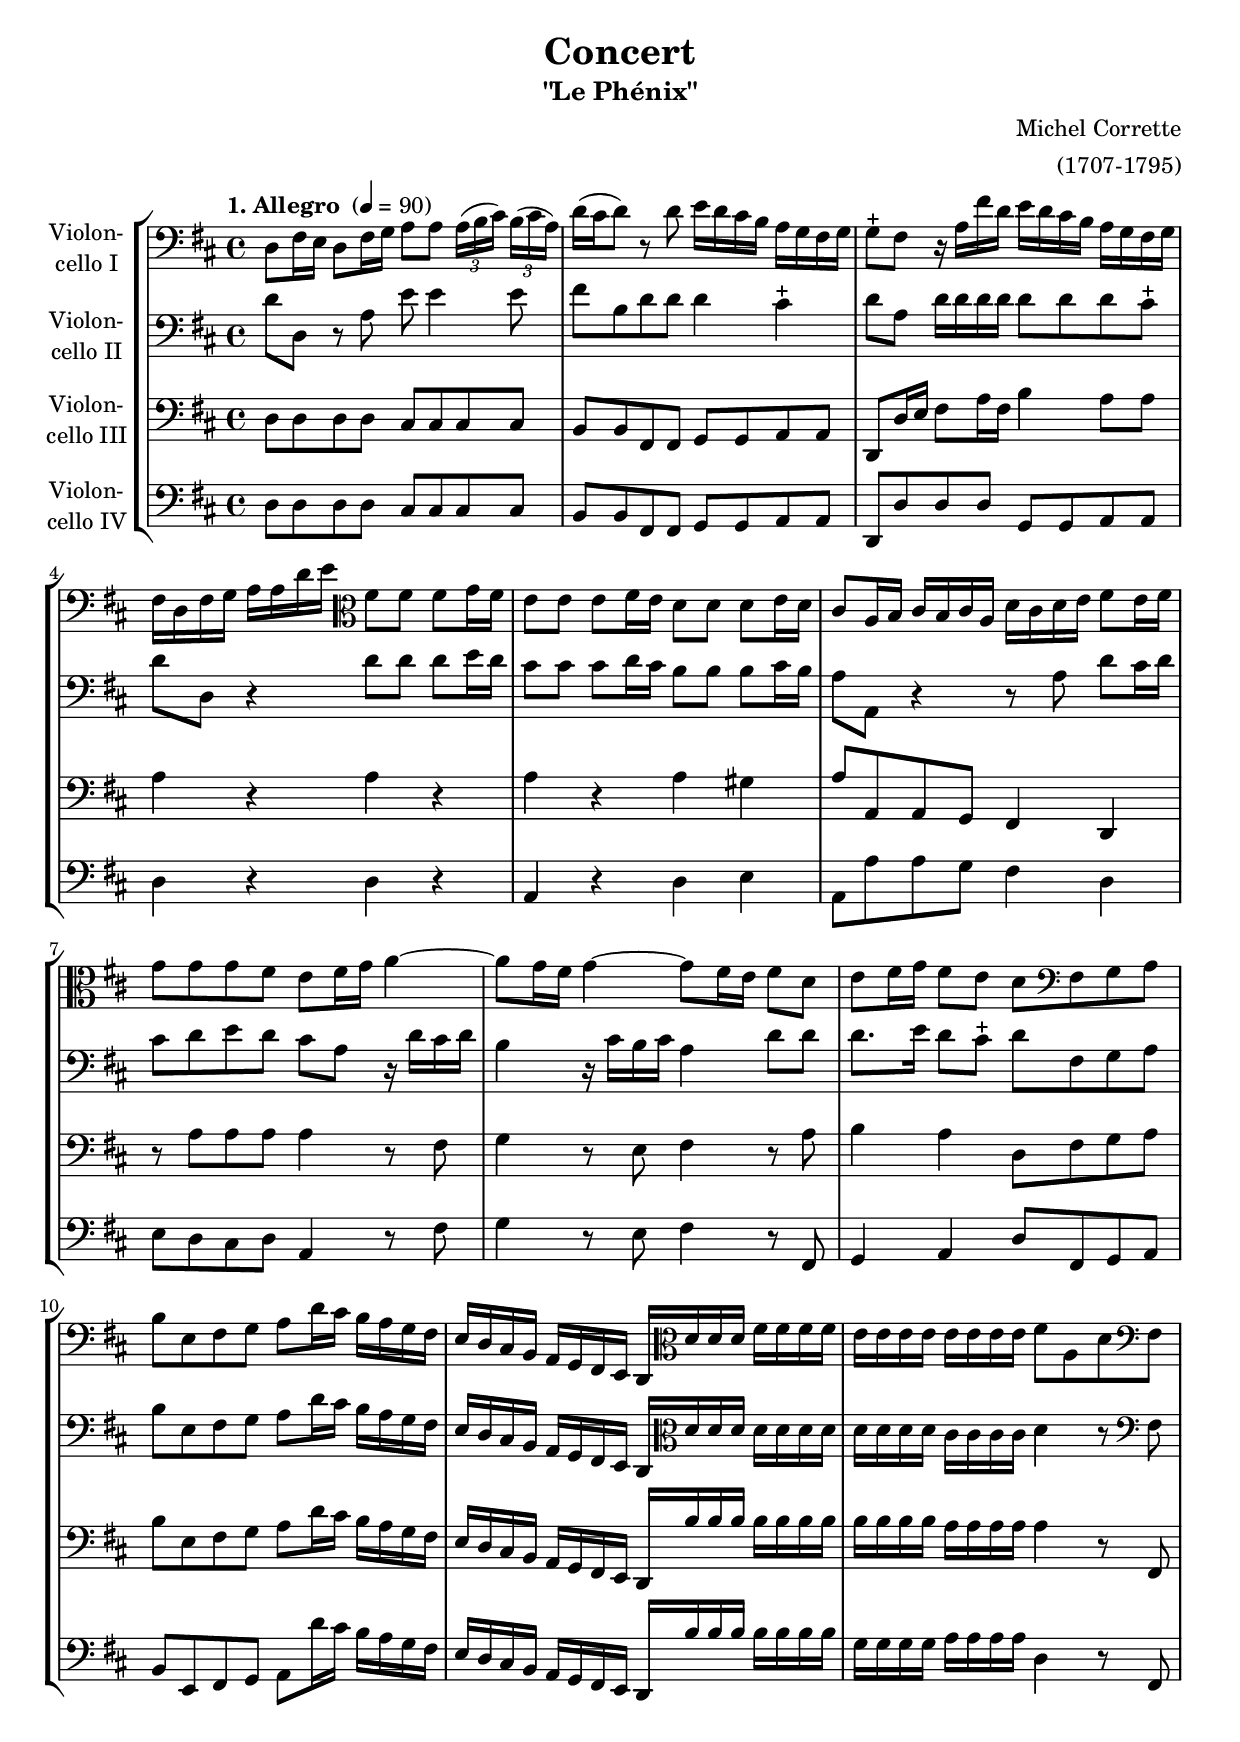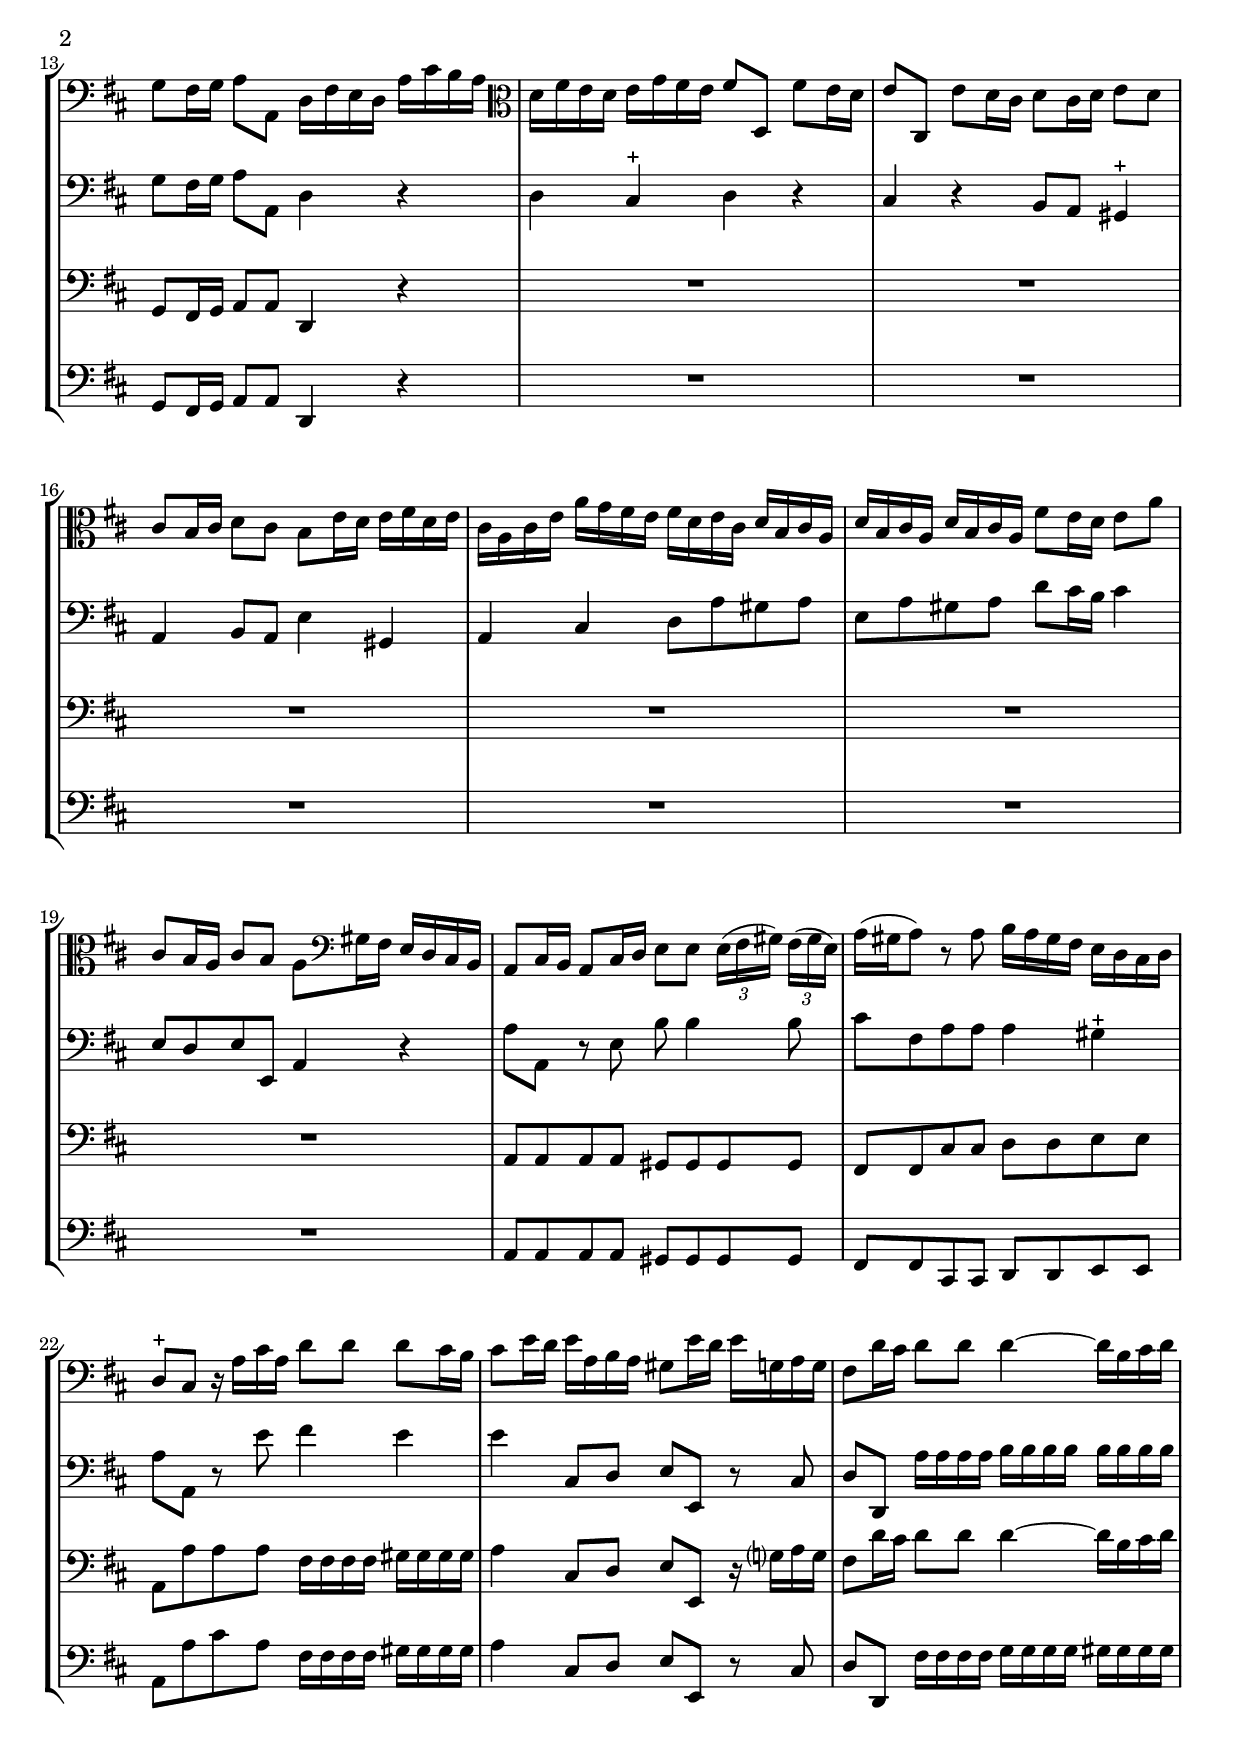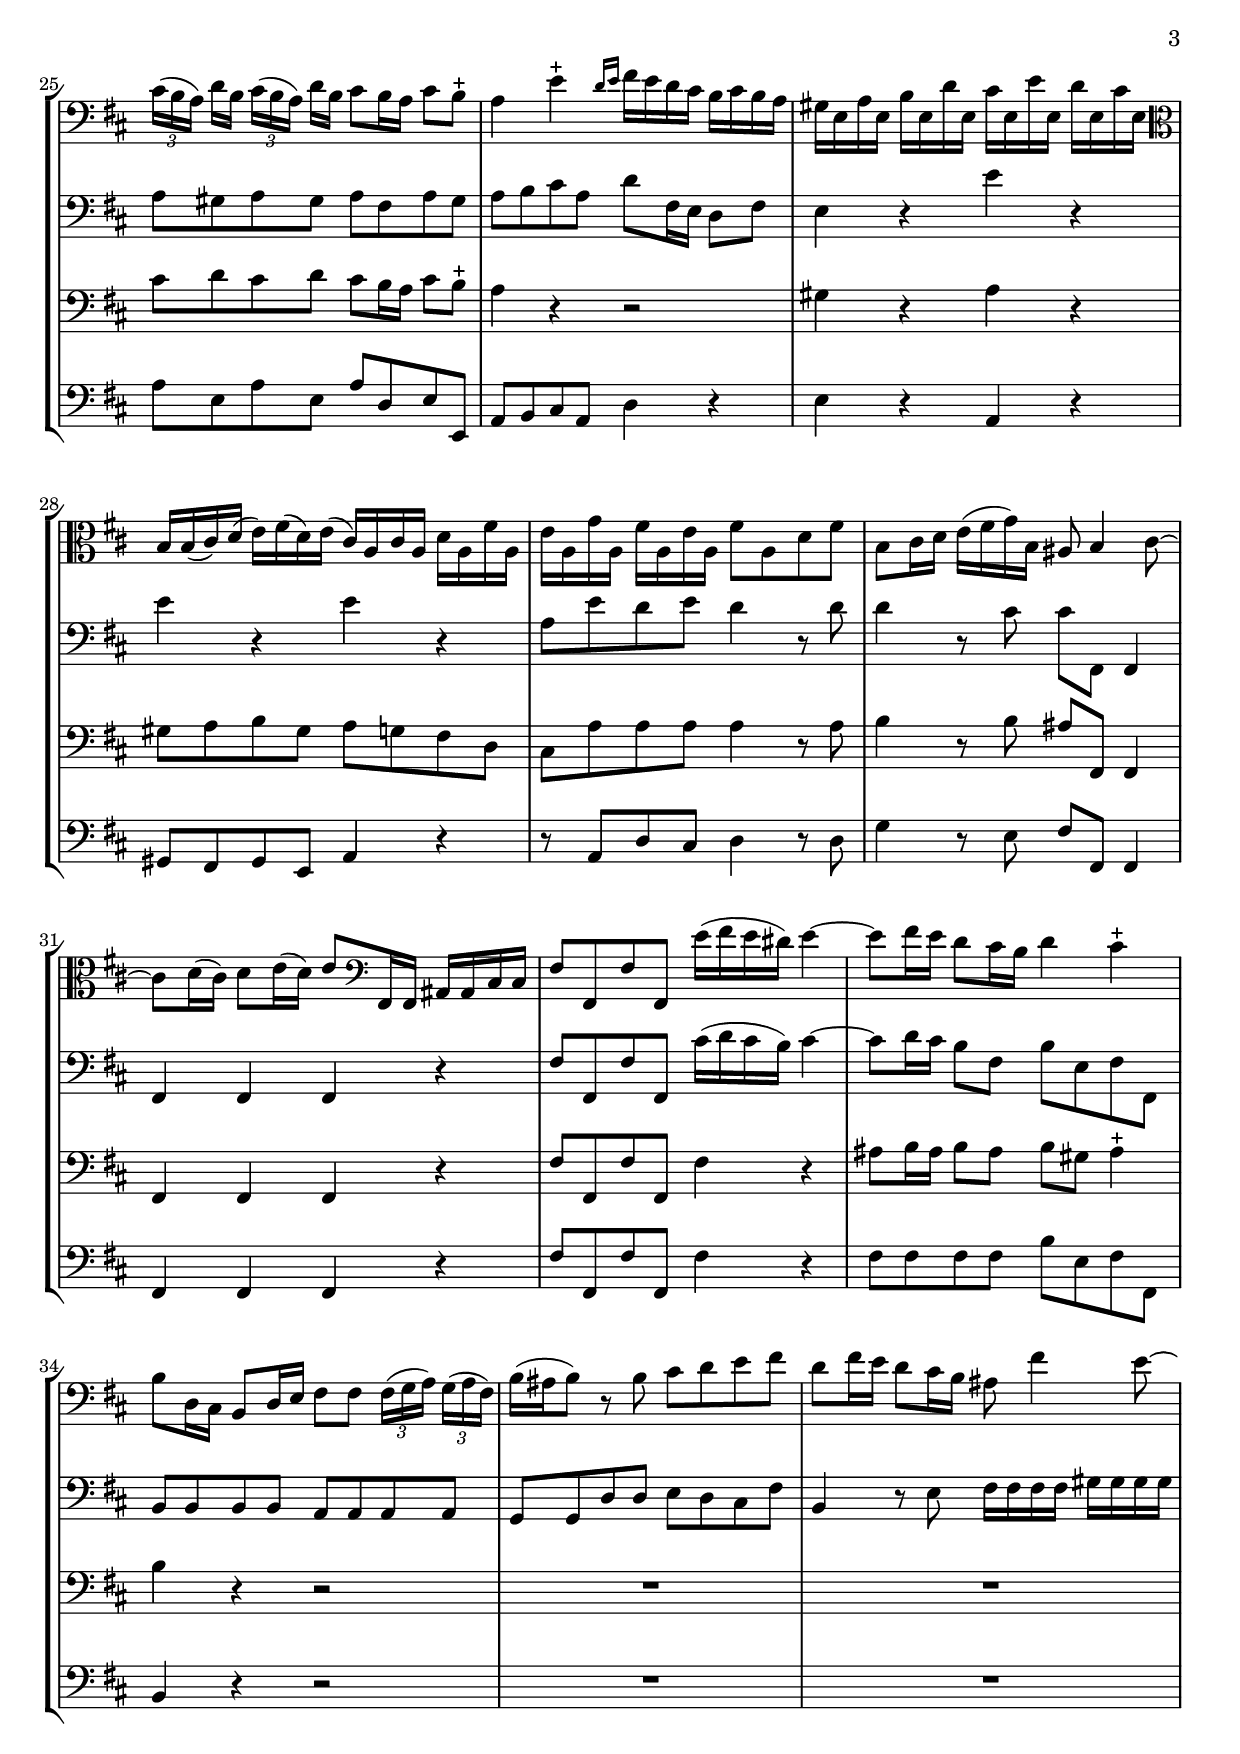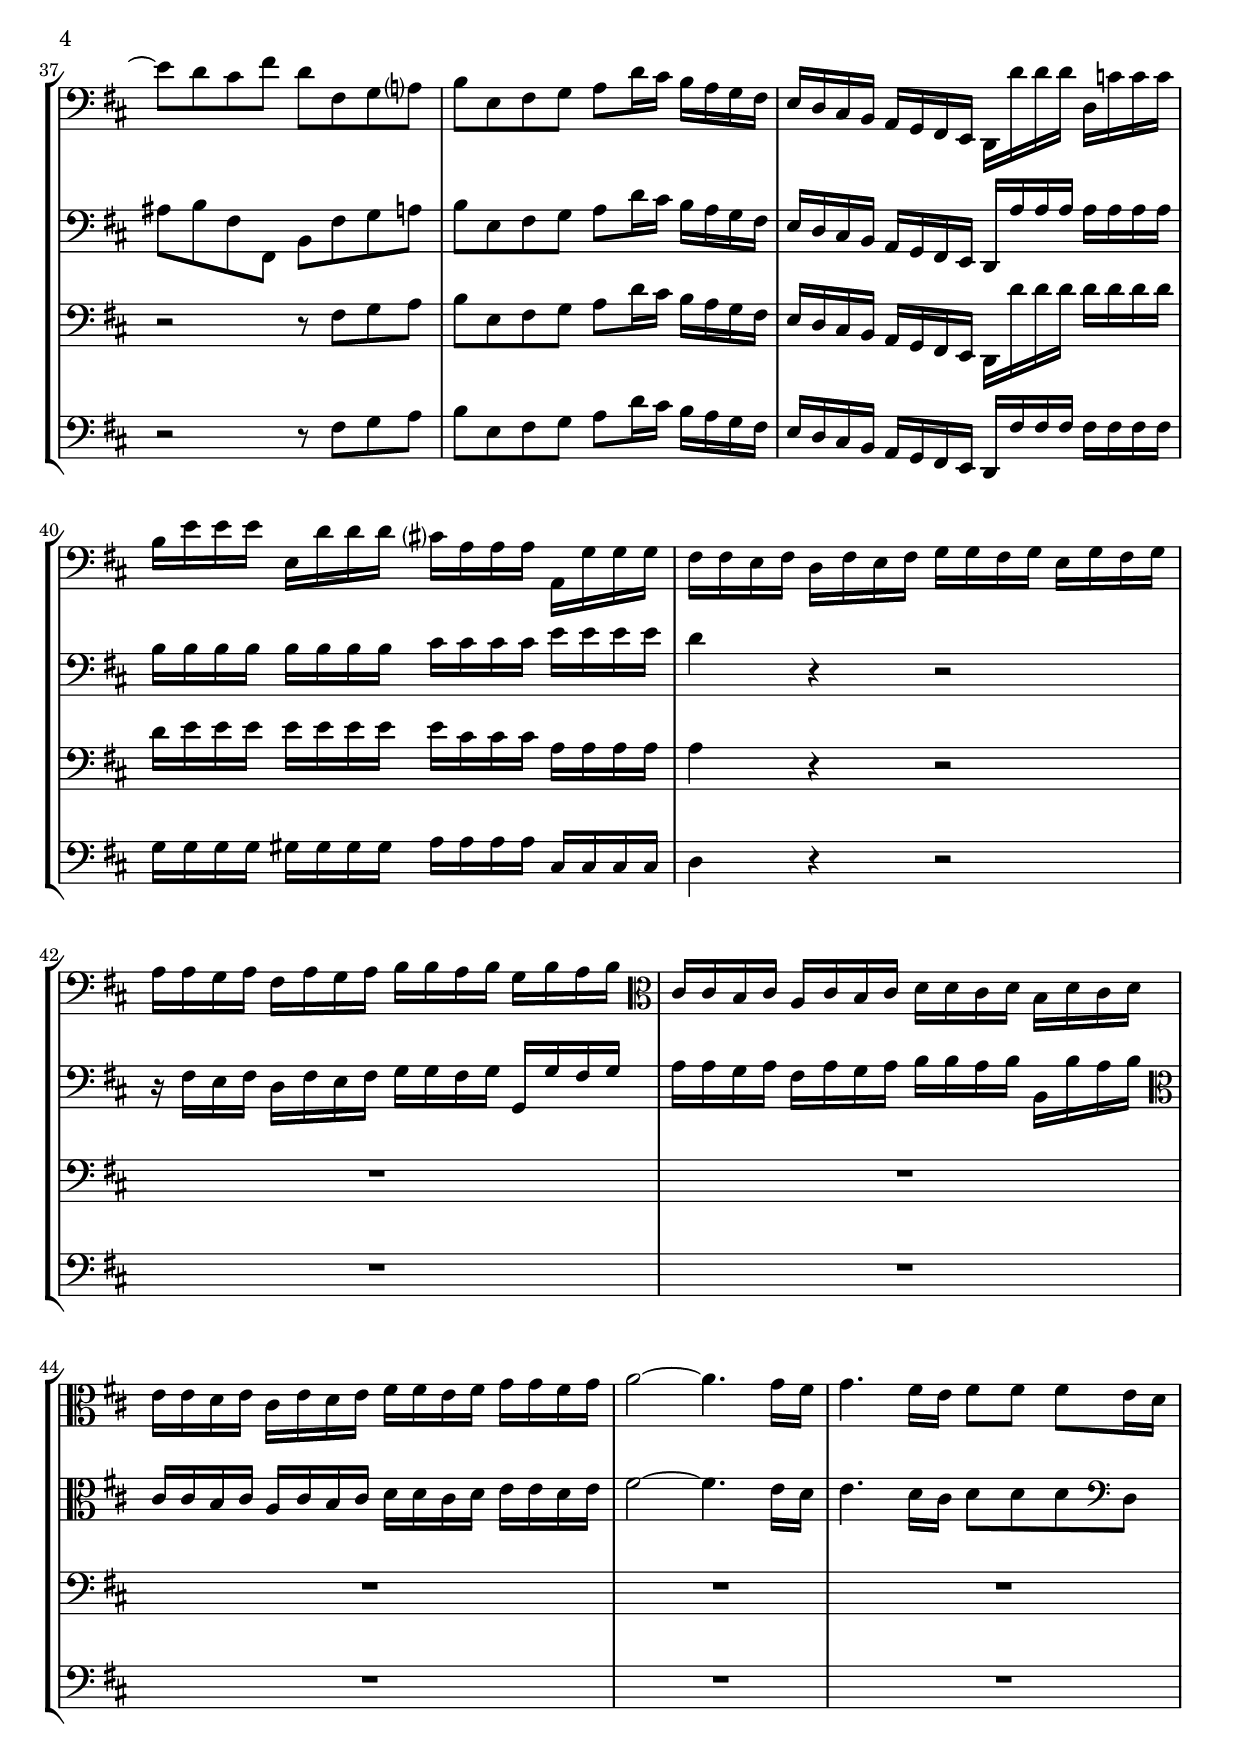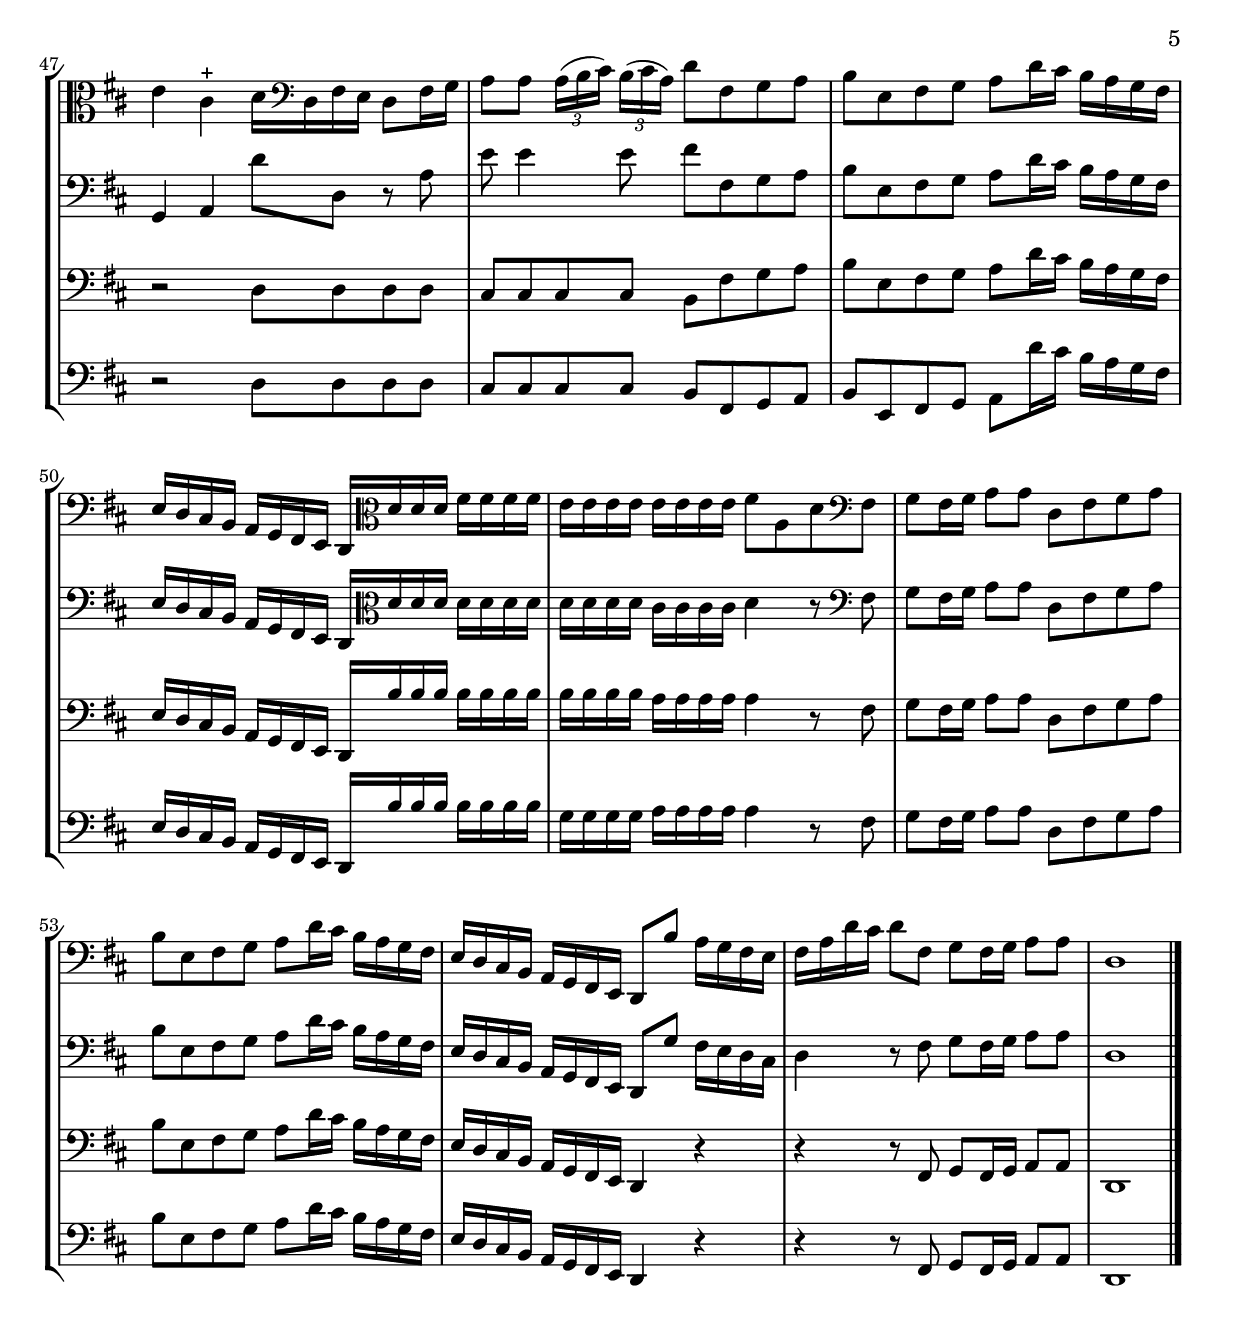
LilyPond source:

\version "2.14.2"
\include "deutsch.ly"

#(set-global-staff-size 20)

\header {
  title = "Concert"
  subtitle = "\"Le Phénix\""
  composer = "Michel Corrette"
  arranger = "(1707-1795)"
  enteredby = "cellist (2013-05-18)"
}

voiceconsts = {
  \key d \major
  \clef "bass"
  %\numericTimeSignature
  \compressFullBarRests
}

%minstr = "harpsichord"
mihi = "clarinet"
%minstr = "accordion"
milo = "bassoon"

introa = { \tempo "1. Allegro " 4=90 \time 4/4 \set tupletSpannerDuration = #(ly:make-moment 1 8) }

va = \relative c {
  \voiceconsts

  \introa
  d8 fis16 e d8 fis16 g a8 a \times 2/3 { a16( h cis) h[( cis a)] }
  d( cis d8) r d e16 d cis h a g fis g
  g8-+ fis r16 a fis' d e d cis h a g fis g

  fis d fis g a a d e \clef "alto" fis8 fis fis g16 fis
  e8 e e fis16 e d8 d d e16 d
  cis8 a16 h cis h cis a d cis d e fis8 e16 fis

  g8 g g fis e fis16 g a4~
  a8 g16 fis g4~ g8 fis16 e fis8 d
  e fis16 g fis8 e d \clef "bass" fis, g a
  h e, fis g a d16 cis h a g fis

  e d cis h a g fis e d \clef "alto" d'' d d fis fis fis fis
  e e e e e e e e fis8 a, d \clef "bass" fis,
  g fis16 g a8 a, d16 fis e d a' cis h a \clef "alto"

  d fis e d e g fis e fis8 d, fis' e16 d
  e8 cis, e' d16 cis d8 cis16 d e8 d
  cis h16 cis d8 cis h e16 d e fis d e

  cis a cis e a g fis e fis d e cis d h cis a
  d h cis a d h cis a fis'8 e16 d e8 a
  cis, h16 a cis8 h a \clef "bass" gis16 fis e d cis h

  a8 cis16 h a8 cis16 d e8 e \times 2/3 { e16( fis gis) fis[( gis e)] }
  a( gis a8) r a h16 a gis fis e d cis d
  d8-+ cis r16 a' cis a d8 d d cis16 h

  cis8 e16 d e a, h a gis8 e'16 d e g, a g
  fis8 d'16 cis d8 d d4~ d16 h cis d
  \times 2/3 { cis( h a) }  d[ h] \times 2/3 { cis( h a) } d[ h] cis8 h16 a cis8 h-+

  a4 e'-+ \grace { d16[ e] } fis e d cis h cis h a
  gis e a e h' e, d' e, cis' e, e' e, d' e, cis' e, \clef "alto"
  h' h( cis) d( e) fis( d) e( cis) a cis a d a fis' a,

  e' a, g' a, fis' a, e' a, fis'8 a, d fis
  h, cis16 d e( fis g) h, ais8 h4 cis8~
  cis d16( cis) d8 e16( d) e8 \clef "bass" fis,,16 fis ais ais cis cis

  fis8 fis, fis' fis, e''16( fis e dis) e4~
  e8 fis16 e d8 cis16 h d4 cis-+
  h8 d,16 cis h8 d16 e fis8 fis \times 2/3 { fis16[( g a)] g( a fis) }

  h( ais h8) r h cis d e fis
  d fis16 e d8 cis16 h ais8 fis'4 e8~
  e d cis fis d fis, g a?
  h e, fis g a d16 cis h a g fis

  e d cis h a g fis e d d'' d d d, c' c c
  h e e e e, d' d d cis? a a a a, g' g g

  fis fis e fis d fis e fis g g fis g e g fis g
  a a g a fis a g a h h a h g h a h \clef "alto"
  cis cis h cis a cis h cis d d cis d h d cis d

  e e d e cis e d e fis fis e fis g g fis g
  a2~ a4. g16 fis
  g4. fis16 e fis8 fis fis e16 d
  e4 cis-+ d16 \clef "bass" d, fis e d8 fis16 g

  a8 a \times 2/3 { a16[( h cis)] h( cis a) } d8 fis, g a
  h e, fis g a d16 cis h a g fis
  e d cis h a g fis e d \clef "alto" d'' d d fis fis fis fis

  e e e e e e e e fis8 a, d \clef "bass" fis,
  g fis16 g a8 a d, fis g a
  h e, fis g a d16 cis h a g fis

  e d cis h a g fis e d8 h'' a16 g fis e
  fis a d cis d8 fis, g fis16 g a8 a
  d,1 \bar "|."
}

vb = \relative c' {
  \voiceconsts

  \introa
  d8 d, r a' e' e4 e8
  fis h, d d d4 cis-+
  d8 a d16 d d d d8 d d cis-+
  d d, r4 d'8 d d e16 d

  cis8 cis cis d16 cis h8 h h cis16 h
  a8 a, r4 r8 a' d cis16 d
  cis8 d e d cis a r16 d cis d
  h4 r16 cis h cis a4 d8 d

  d8. e16 d8 cis-+ d fis, g a
  h e, fis g a d16 cis h a g fis e
  d cis h a g fis e d \clef "alto" d'' d d d d d d

  d d d d cis cis cis cis d4 r8 \clef "bass" fis,
  g fis16 g a8 a, d4 r
  d cis-+ d r
  cis r h8 a gis4-+
  a h8 a e'4 gis,

  a cis d8 a' gis a
  e a gis a d cis16 h cis4
  e,8 d e e, a4 r
  a'8 a, r e' h' h4 h8
  cis fis, a a a4 gis-+

  a8 a, r e'' fis4 e
  e cis,8 d e e, r cis'
  d d, a''16 a a a h h h h h h h h
  a8 gis a gis a fis a gis

  a h cis a d fis,16 e d8 fis
  e4 r e' r
  e r e r
  a,8 e' d e d4 r8 d
  d4 r8 cis cis fis,, fis4

  fis fis fis r
  fis'8 fis, fis' fis, cis''16( d cis h) cis4~
  cis8 d16 cis h8 fis h e, fis fis,
  h h h h a a a a

  g g d' d e d cis fis
  h,4 r8 e fis16 fis fis fis gis gis gis gis
  ais8 h fis fis, h fis' g a
  h e, fis g a d16 cis h a g fis

  e d cis h a g fis e d a'' a a a a a a
  h h h h h h h h cis cis cis cis e e e e
  d4 r r2

  r16 fis, e fis d fis e fis g g fis g g, g' fis g
  a a g a fis a g a h h a h h, h' a h \clef "alto"
  cis cis h cis a cis h cis d d cis d e e d e

  fis2~ fis4. e16 d
  e4. d16 cis d8 d d \clef "bass" d,
  g,4 a d'8 d, r a'
  e' e4 e8 fis fis, g a

  h e, fis g a d16 cis h a g fis
  e d cis h a g fis e d \clef "alto" d'' d d d d d d
  d d d d cis cis cis cis d4 r8 \clef "bass" fis,

  g fis16 g a8 a d, fis g a
  h e, fis g a d16 cis h a g fis

  e d cis h a g fis e d8 g' fis16 e d cis
  d4 r8 fis g fis16 g a8 a
  d,1 \bar "|."
}

vc = \relative c {
  \voiceconsts

  \introa
  d8 d d d cis cis cis cis
  h h fis fis g g a a
  d, d'16 e fis8 a16 fis h4 a8 a
  a4 r a r
  a r a gis

  a8 a, a g fis4 d
  r8 a'' a a a4 r8 fis
  g4 r8 e fis4 r8 a
  h4 a d,8 fis g a

  h e, fis g a d16 cis h a g fis
  e d cis h a g fis e d h'' h h h h h h
  h h h h a a a a a4 r8 fis,

  g fis16 g a8 a d,4 r
  R1*6
  a'8 a a a gis gis gis gis
  fis fis cis' cis d d e e

  a, a' a a fis16 fis fis fis gis gis gis gis
  a4 cis,8 d e e, r16 g'? a g
  fis8 d'16 cis d8 d d4~ d16 h cis d
  cis8 d cis d cis h16 a cis8 h-+

  a4 r r2
  gis4 r a r
  gis8 a h gis a g fis d
  cis a' a a a4 r8 a
  h4 r8 h ais fis, fis4

  fis fis fis r
  fis'8 fis, fis' fis, fis'4 r
  ais8 h16 ais h8 ais h gis ais4-+
  h r r2
  R1*2

  r2 r8 fis g a
  h e, fis g a d16 cis h a g fis
  e d cis h a g fis e d d'' d d d d d d
  d e e e e e e e e cis cis cis a a a a
  a4 r r2
  R1*5

  r2 d,8 d d d
  cis cis cis cis h fis' g a
  h e, fis g a d16 cis h a g fis
  e d cis h a g fis e d h'' h h h h h h

  h h h h a a a a a4 r8 fis
  g fis16 g a8 a d, fis g a
  h e, fis g a d16 cis h a g fis

  e d cis h a g fis e d4 r
  r r8 fis g fis16 g a8 a
  d,1 \bar "|."
}

vd = \relative c {
  \voiceconsts

  \introa
  d8 d d d cis cis cis cis
  h h fis fis g g a a
  d, d' d d g, g a a
  d4 r d r
  a r d e

  a,8 a' a g fis4 d
  e8 d cis d a4 r8 fis'
  g4 r8 e fis4 r8 fis,
  g4 a d8 fis, g a

  h e, fis g a d'16 cis h a g fis
  e d cis h a g fis e d h'' h h h h h h
  g g g g a a a a d,4 r8 fis,

  g fis16 g a8 a d,4 r
  R1*6
  a'8 a a a gis gis gis gis
  fis fis cis cis d d e e

  a a' cis a fis16 fis fis fis gis gis gis gis
  a4 cis,8 d e e, r cis'
  d d, fis'16 fis fis fis g g g g gis gis gis gis
  a8 e a e a d, e e,

  a h cis a d4 r
  e r a, r
  gis8 fis gis e a4 r
  r8 a d cis d4 r8 d
  g4 r8 e fis fis, fis4

  fis fis fis r
  fis'8 fis, fis' fis, fis'4 r
  fis8 fis fis fis h e, fis fis,
  h4 r r2
  R1*2

  r2 r8 fis' g a
  h e, fis g a d16 cis h a g fis
  e d cis h a g fis e d fis' fis fis fis fis fis fis

  g g g g gis gis gis gis a a a a cis, cis cis cis
  d4 r r2
  R1*5

  r2 d8 d d d
  cis cis cis cis h fis g a
  h e, fis g a d'16 cis h a g fis
  e d cis h a g fis e d h'' h h h h h h

  g g g g a a a a a4 r8 fis
  g fis16 g a8 a d, fis g a
  h e, fis g a d16 cis h a g fis

  e d cis h a g fis e d4 r
  r r8 fis g fis16 g a8 a
  d,1 \bar "|."
}



music = \new StaffGroup <<
      \new Staff {
	\set Staff.midiInstrument = \mihi
	\set Staff.instrumentName = \markup \center-column { "Violon-" "cello I" }
	\transpose d d { \va }
      }

      \new Staff {
	\set Staff.midiInstrument = \milo
	\set Staff.instrumentName = \markup \center-column { "Violon-" "cello II" }
	\transpose d d { \vb }
      }

      \new Staff {
	\set Staff.midiInstrument = \milo
	\set Staff.instrumentName = \markup \center-column { "Violon-" "cello III" }
	\transpose d d { \vc }
      }

      \new Staff {
	\set Staff.midiInstrument = \milo
	\set Staff.instrumentName = \markup \center-column { "Violon-" "cello IV" }
	\transpose d d { \vd }
      }
>>

\book {
  \score {
    \music
    \layout {}
  }

  \score {
    \unfoldRepeats \music

    \midi {
      \context {
        \Score
      }
    }
  }
}
